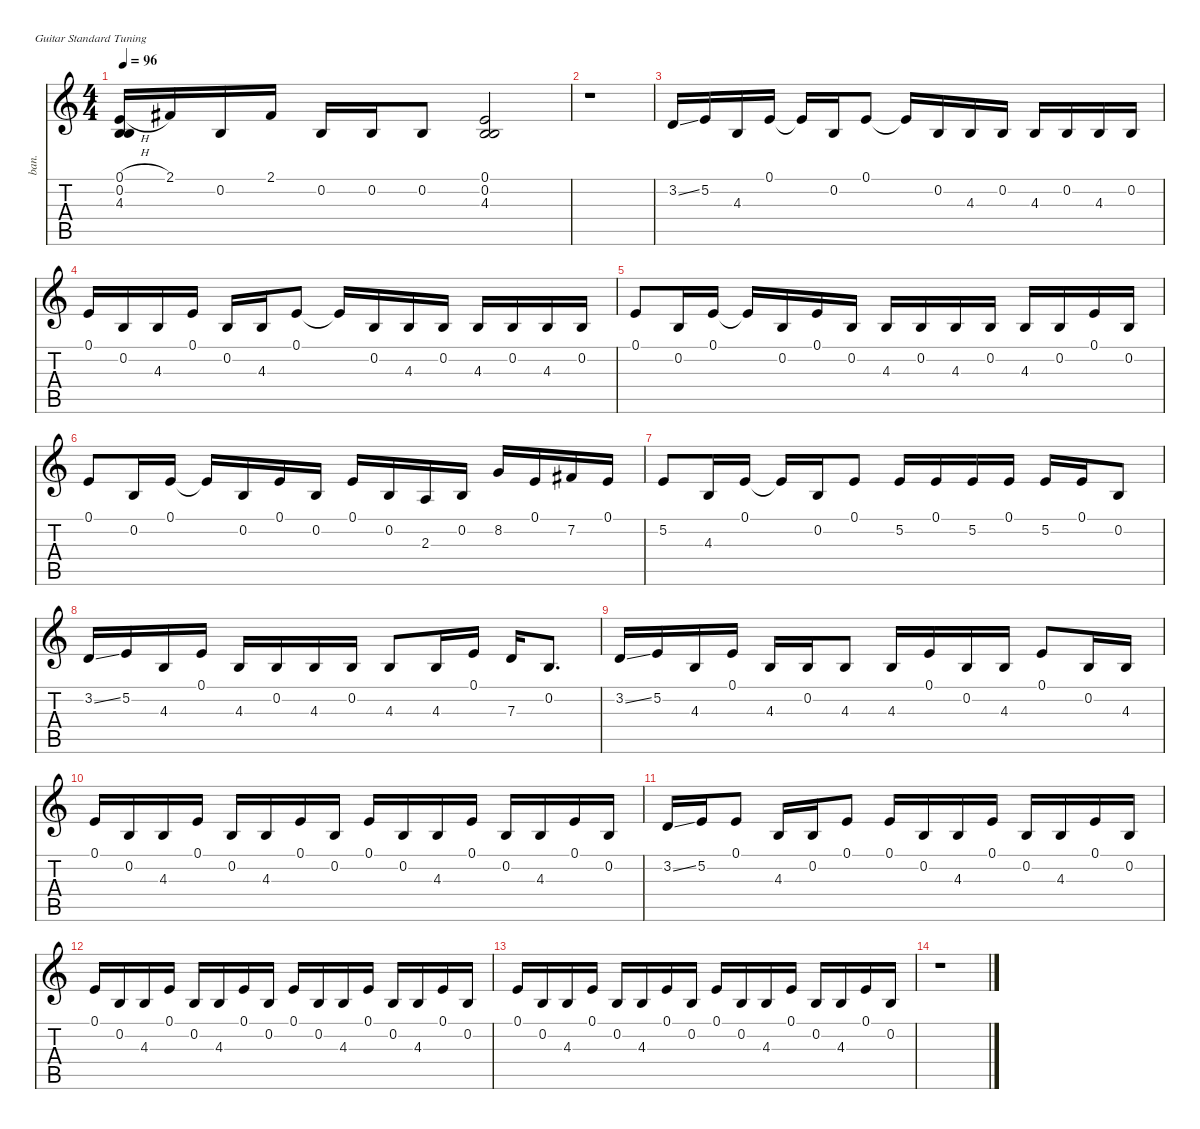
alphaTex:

\defaultSystemsLayout 4
\hideDynamics
\bracketExtendMode nobrackets
\otherSystemsTrackNameOrientation horizontal
\track ("Guitar 3" "ban.") {instrument banjo}
\staff {score tabs}
\tuning (E4 B3 G3 D3 A2 E2)
\ts (4 4)
\tempo 96
\clef g2
\ks c
(0.1{h} 0.2 4.3).16{dy f beam Up} 2.1{acc #}.16{beam Up} 0.2.16{beam Up} 2.1{acc #}.16{beam Up} 0.2.16{beam Up} 0.2.16{beam Up} 0.2.8{beam Up} (0.1 0.2 4.3).2{beam Up} |
r.1{beam Down} |
3.2{ss}.16{beam Up} 5.2.16{beam Up} 4.3.16{beam Up} 0.1.16{beam Up} 0.1{t}.16{beam Up} 0.2.16{beam Up} 0.1.8{beam Up} 0.1{t}.16{beam Up} 0.2.16{beam Up} 4.3.16{beam Up} 0.2.16{beam Up} 4.3.16{beam Up} 0.2.16{beam Up} 4.3.16{beam Up} 0.2.16{beam Up} |
0.1.16{beam Up} 0.2.16{beam Up} 4.3.16{beam Up} 0.1.16{beam Up} 0.2.16{beam Up} 4.3.16{beam Up} 0.1.8{beam Up} 0.1{t}.16{beam Up} 0.2.16{beam Up} 4.3.16{beam Up} 0.2.16{beam Up} 4.3.16{beam Up} 0.2.16{beam Up} 4.3.16{beam Up} 0.2.16{beam Up} |
0.1.8{beam Up} 0.2.16{beam Up} 0.1.16{beam Up} 0.1{t}.16{beam Up} 0.2.16{beam Up} 0.1.16{beam Up} 0.2.16{beam Up} 4.3.16{beam Up} 0.2.16{beam Up} 4.3.16{beam Up} 0.2.16{beam Up} 4.3.16{beam Up} 0.2.16{beam Up} 0.1.16{beam Up} 0.2.16{beam Up} |
0.1.8{beam Up} 0.2.16{beam Up} 0.1.16{beam Up} 0.1{t}.16{beam Up} 0.2.16{beam Up} 0.1.16{beam Up} 0.2.16{beam Up} 0.1.16{beam Up} 0.2.16{beam Up} 2.3.16{beam Up} 0.2.16{beam Up} 8.2.16{beam Up} 0.1.16{beam Up} 7.2{acc #}.16{beam Up} 0.1.16{beam Up} |
5.2.8{beam Up} 4.3.16{beam Up} 0.1.16{beam Up} 0.1{t}.16{beam Up} 0.2.16{beam Up} 0.1.8{beam Up} 5.2.16{beam Up} 0.1.16{beam Up} 5.2.16{beam Up} 0.1.16{beam Up} 5.2.16{beam Up} 0.1.16{beam Up} 0.2.8{beam Up} |
3.2{ss}.16{beam Up} 5.2.16{beam Up} 4.3.16{beam Up} 0.1.16{beam Up} 4.3.16{beam Up} 0.2.16{beam Up} 4.3.16{beam Up} 0.2.16{beam Up} 4.3.8{beam Up} 4.3.16{beam Up} 0.1.16{beam Up} 7.3.16{beam Up} 0.2.8{d beam Up} |
3.2{ss}.16{beam Up} 5.2.16{beam Up} 4.3.16{beam Up} 0.1.16{beam Up} 4.3.16{beam Up} 0.2.16{beam Up} 4.3.8{beam Up} 4.3.16{beam Up} 0.1.16{beam Up} 0.2.16{beam Up} 4.3.16{beam Up} 0.1.8{beam Up} 0.2.16{beam Up} 4.3.16{beam Up} |
0.1.16{beam Up} 0.2.16{beam Up} 4.3.16{beam Up} 0.1.16{beam Up} 0.2.16{beam Up} 4.3.16{beam Up} 0.1.16{beam Up} 0.2.16{beam Up} 0.1.16{beam Up} 0.2.16{beam Up} 4.3.16{beam Up} 0.1.16{beam Up} 0.2.16{beam Up} 4.3.16{beam Up} 0.1.16{beam Up} 0.2.16{beam Up} |
3.2{ss}.16{beam Up} 5.2.16{beam Up} 0.1.8{beam Up} 4.3.16{beam Up} 0.2.16{beam Up} 0.1.8{beam Up} 0.1.16{beam Up} 0.2.16{beam Up} 4.3.16{beam Up} 0.1.16{beam Up} 0.2.16{beam Up} 4.3.16{beam Up} 0.1.16{beam Up} 0.2.16{beam Up} |
0.1.16{beam Up} 0.2.16{beam Up} 4.3.16{beam Up} 0.1.16{beam Up} 0.2.16{beam Up} 4.3.16{beam Up} 0.1.16{beam Up} 0.2.16{beam Up} 0.1.16{beam Up} 0.2.16{beam Up} 4.3.16{beam Up} 0.1.16{beam Up} 0.2.16{beam Up} 4.3.16{beam Up} 0.1.16{beam Up} 0.2.16{beam Up} |
0.1.16{beam Up} 0.2.16{beam Up} 4.3.16{beam Up} 0.1.16{beam Up} 0.2.16{beam Up} 4.3.16{beam Up} 0.1.16{beam Up} 0.2.16{beam Up} 0.1.16{beam Up} 0.2.16{beam Up} 4.3.16{beam Up} 0.1.16{beam Up} 0.2.16{beam Up} 4.3.16{beam Up} 0.1.16{beam Up} 0.2.16{beam Up} |
r.1{beam Down}
